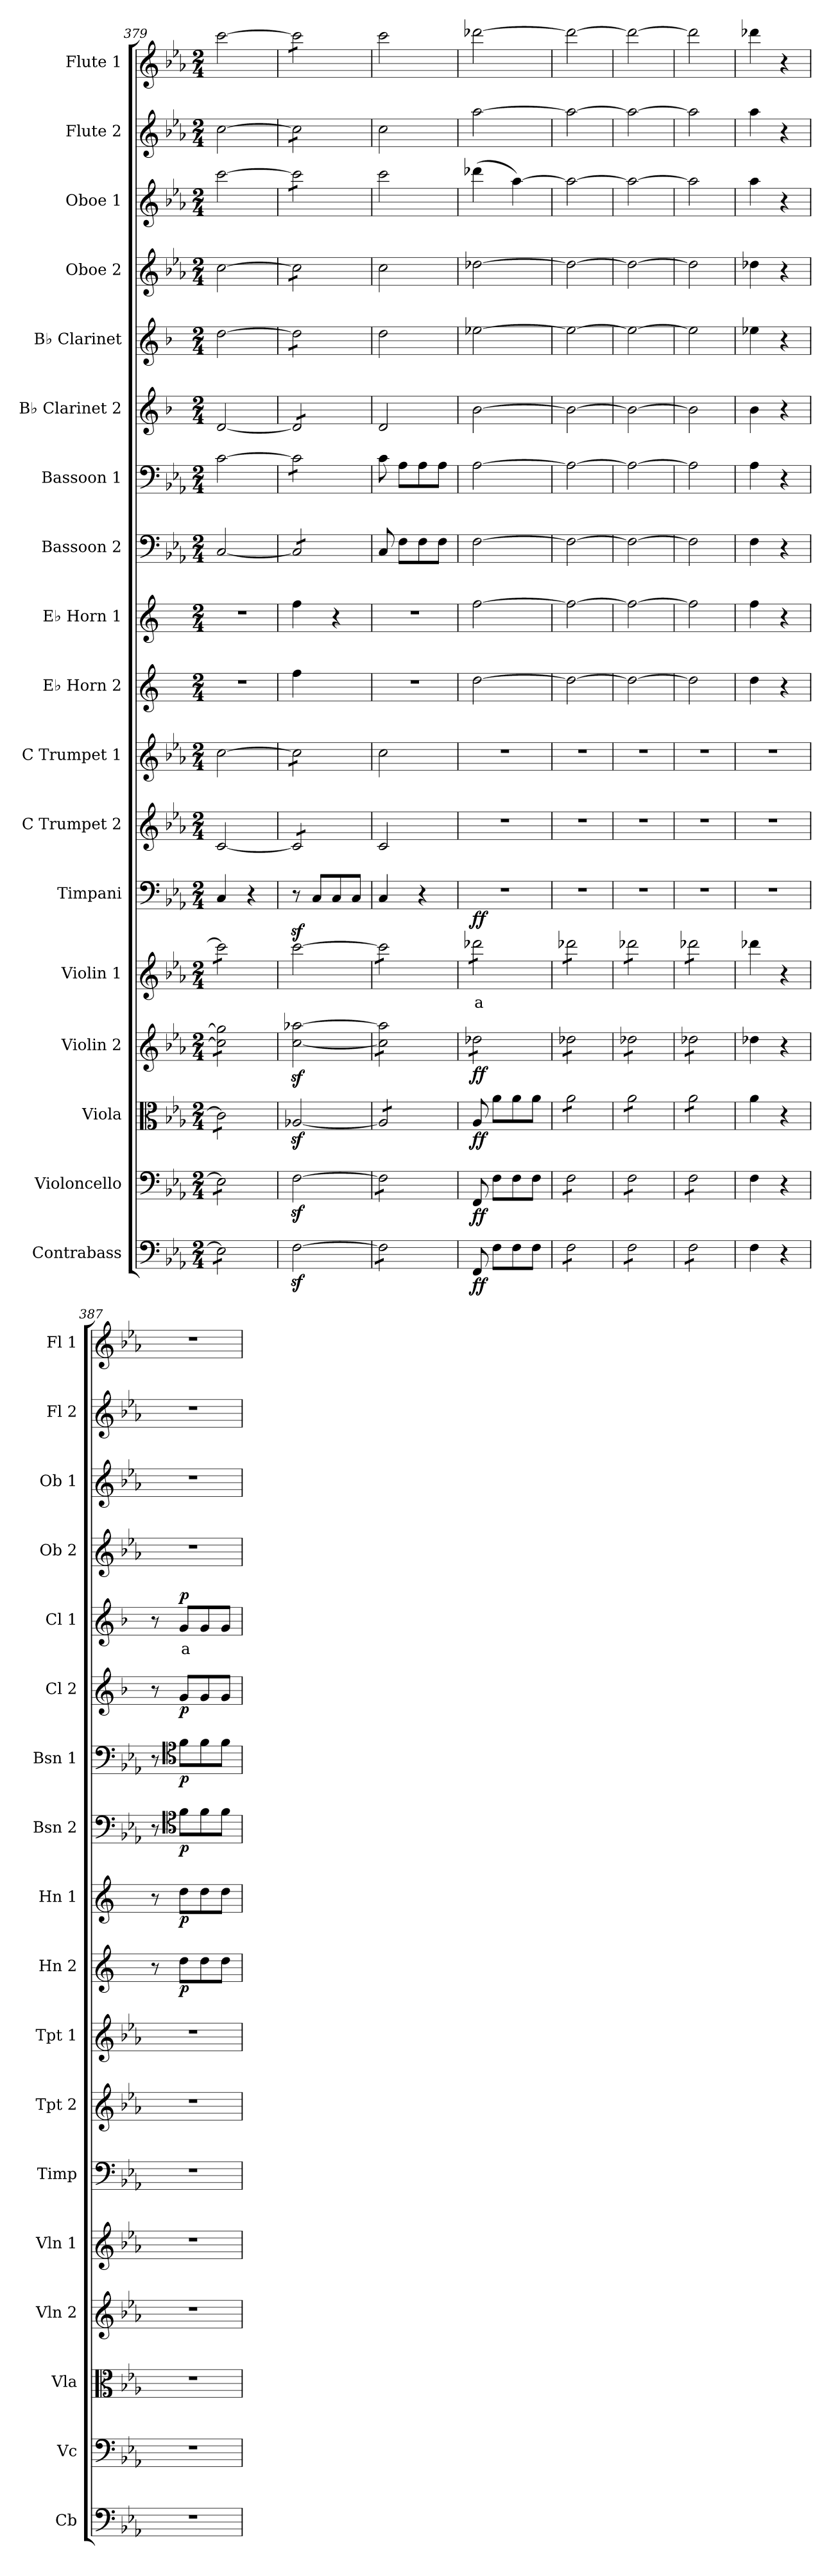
**kern	**dynam	**kern	**dynam	**kern	**dynam	**kern	**dynam	**kern	**text	**dynam	**kern	**kern	**kern	**kern	**dynam	**kern	**dynam	**kern	**dynam	**kern	**dynam	**kern	**dynam	**kern	**text	**dynam	**kern	**kern	**kern	**kern
*part18	*part18	*part17	*part17	*part16	*part16	*part15	*part15	*part14	*part14	*part14	*part13	*part12	*part11	*part10	*part10	*part9	*part9	*part8	*part8	*part7	*part7	*part6	*part6	*part5	*part5	*part5	*part4	*part3	*part2	*part1
*staff18	*staff18	*staff17	*staff17	*staff16	*staff16	*staff15	*staff15	*staff14	*staff14	*staff14	*staff13	*staff12	*staff11	*staff10	*staff10	*staff9	*staff9	*staff8	*staff8	*staff7	*staff7	*staff6	*staff6	*staff5	*staff5	*staff5	*staff4	*staff3	*staff2	*staff1
*I"Contrabass	*	*I"Violoncello	*	*I"Viola	*	*I"Violin 2	*	*I"Violin 1	*	*	*I"Timpani	*I"C Trumpet 2	*I"C Trumpet 1	*I"E♭ Horn 2	*	*I"E♭ Horn 1	*	*I"Bassoon 2	*	*I"Bassoon 1	*	*I"B♭ Clarinet 2	*	*I"B♭ Clarinet	*	*	*I"Oboe 2	*I"Oboe 1	*I"Flute 2	*I"Flute 1
*I'Cb	*	*I'Vc	*	*I'Vla	*	*I'Vln 2	*	*I'Vln 1	*	*	*I'Timp	*I'Tpt 2	*I'Tpt 1	*I'Hn 2	*	*I'Hn 1	*	*I'Bsn 2	*	*I'Bsn 1	*	*I'Cl 2	*	*I'Cl 1	*	*	*I'Ob 2	*I'Ob 1	*I'Fl 2	*I'Fl 1
*clefF4	*	*clefF4	*	*clefC3	*	*clefG2	*	*clefG2	*	*	*clefF4	*clefG2	*clefG2	*clefG2	*	*clefG2	*	*clefF4	*	*clefF4	*	*clefG2	*	*clefG2	*	*	*clefG2	*clefG2	*clefG2	*clefG2
*ITrd7c12	*	*	*	*	*	*	*	*	*	*	*	*	*	*ITrd5c9	*	*ITrd5c9	*	*	*	*	*	*ITrd1c2	*	*ITrd1c2	*	*	*	*	*	*
*k[b-e-a-]	*	*k[b-e-a-]	*	*k[b-e-a-]	*	*k[b-e-a-]	*	*k[b-e-a-]	*	*	*k[b-e-a-]	*k[b-e-a-]	*k[b-e-a-]	*k[b-e-a-]	*	*k[b-e-a-]	*	*k[b-e-a-]	*	*k[b-e-a-]	*	*k[b-e-a-]	*	*k[b-e-a-]	*	*	*k[b-e-a-]	*k[b-e-a-]	*k[b-e-a-]	*k[b-e-a-]
*M2/4	*	*M2/4	*	*M2/4	*	*M2/4	*	*M2/4	*	*	*M2/4	*M2/4	*M2/4	*M2/4	*	*M2/4	*	*M2/4	*	*M2/4	*	*M2/4	*	*M2/4	*	*	*M2/4	*M2/4	*M2/4	*M2/4
=379	=379	=379	=379	=379	=379	=379	=379	=379	=379	=379	=379	=379	=379	=379	=379	=379	=379	=379	=379	=379	=379	=379	=379	=379	=379	=379	=379	=379	=379	=379
*tremolo	*	*	*	*	*	*	*	*	*	*	*	*	*	*	*	*	*	*	*	*	*	*	*	*	*	*	*	*	*	*
*	*	*tremolo	*	*	*	*	*	*	*	*	*	*	*	*	*	*	*	*	*	*	*	*	*	*	*	*	*	*	*	*
*	*	*	*	*tremolo	*	*	*	*	*	*	*	*	*	*	*	*	*	*	*	*	*	*	*	*	*	*	*	*	*	*
*	*	*	*	*	*	*tremolo	*	*	*	*	*	*	*	*	*	*	*	*	*	*	*	*	*	*	*	*	*	*	*	*
*	*	*	*	*	*	*	*	*tremolo	*	*	*	*	*	*	*	*	*	*	*	*	*	*	*	*	*	*	*	*	*	*
8EE\]L	.	8E\]L	.	8c\]L	.	8cc\] 8gg\]L	.	8ccc\]L	.	.	4C/	[2c/	[2cc\	2r	.	2r	.	[2C/	.	[2c\	.	[2c/	.	[2cc\	.	.	[2cc\	[2ccc\	[2cc\	[2ccc\
8EE\	.	8E\	.	8c\	.	8cc\ 8gg\	.	8ccc\	.	.	.	.	.	.	.	.	.	.	.	.	.	.	.	.	.	.	.	.	.	.
8EE\	.	8E\	.	8c\	.	8cc\ 8gg\	.	8ccc\	.	.	4r	.	.	.	.	.	.	.	.	.	.	.	.	.	.	.	.	.	.	.
8EE\J	.	8E\J	.	8c\J	.	8cc\ 8gg\J	.	8ccc\J	.	.	.	.	.	.	.	.	.	.	.	.	.	.	.	.	.	.	.	.	.	.
*	*	*	*	*	*	*	*	*Xtremolo	*	*	*	*	*	*	*	*	*	*	*	*	*	*	*	*	*	*	*	*	*	*
*	*	*	*	*	*	*Xtremolo	*	*	*	*	*	*	*	*	*	*	*	*	*	*	*	*	*	*	*	*	*	*	*	*
*	*	*	*	*Xtremolo	*	*	*	*	*	*	*	*	*	*	*	*	*	*	*	*	*	*	*	*	*	*	*	*	*	*
*	*	*Xtremolo	*	*	*	*	*	*	*	*	*	*	*	*	*	*	*	*	*	*	*	*	*	*	*	*	*	*	*	*
*Xtremolo	*	*	*	*	*	*	*	*	*	*	*	*	*	*	*	*	*	*	*	*	*	*	*	*	*	*	*	*	*	*
=380	=380	=380	=380	=380	=380	=380	=380	=380	=380	=380	=380	=380	=380	=380	=380	=380	=380	=380	=380	=380	=380	=380	=380	=380	=380	=380	=380	=380	=380	=380
*	*	*	*	*	*	*	*	*	*	*	*	*tremolo	*	*	*	*	*	*	*	*	*	*	*	*	*	*	*	*	*	*
*	*	*	*	*	*	*	*	*	*	*	*	*	*tremolo	*	*	*	*	*	*	*	*	*	*	*	*	*	*	*	*	*
*	*	*	*	*	*	*	*	*	*	*	*	*	*	*	*	*	*	*tremolo	*	*	*	*	*	*	*	*	*	*	*	*
*	*	*	*	*	*	*	*	*	*	*	*	*	*	*	*	*	*	*	*	*tremolo	*	*	*	*	*	*	*	*	*	*
*	*	*	*	*	*	*	*	*	*	*	*	*	*	*	*	*	*	*	*	*	*	*tremolo	*	*	*	*	*	*	*	*
*	*	*	*	*	*	*	*	*	*	*	*	*	*	*	*	*	*	*	*	*	*	*	*	*tremolo	*	*	*	*	*	*
*	*	*	*	*	*	*	*	*	*	*	*	*	*	*	*	*	*	*	*	*	*	*	*	*	*	*	*tremolo	*	*	*
*	*	*	*	*	*	*	*	*	*	*	*	*	*	*	*	*	*	*	*	*	*	*	*	*	*	*	*	*tremolo	*	*
*	*	*	*	*	*	*	*	*	*	*	*	*	*	*	*	*	*	*	*	*	*	*	*	*	*	*	*	*	*tremolo	*
*	*	*	*	*	*	*	*	*	*	*	*	*	*	*	*	*	*	*	*	*	*	*	*	*	*	*	*	*	*	*tremolo
[2FFz<\	.	[2Fz<\	.	[2A-Xz</	.	[2cc\z< [2aa-X\z<	.	[2cccz<\	.	.	8r	8c/]L	8cc\]L	4a-\	.	4a-\	.	8C/]L	.	8c\]L	.	8c/]L	.	8cc\]L	.	.	8cc\]L	8ccc\]L	8cc\]L	8ccc\]L
.	.	.	.	.	.	.	.	.	.	.	8C/L	8c/	8cc\	.	.	.	.	8C/	.	8c\	.	8c/	.	8cc\	.	.	8cc\	8ccc\	8cc\	8ccc\
.	.	.	.	.	.	.	.	.	.	.	8C/	8c/	8cc\	4ryy	.	4r	.	8C/	.	8c\	.	8c/	.	8cc\	.	.	8cc\	8ccc\	8cc\	8ccc\
.	.	.	.	.	.	.	.	.	.	.	8C/J	8c/J	8cc\J	.	.	.	.	8C/J	.	8c\J	.	8c/J	.	8cc\J	.	.	8cc\J	8ccc\J	8cc\J	8ccc\J
*	*	*	*	*	*	*	*	*	*	*	*	*	*	*	*	*	*	*	*	*	*	*	*	*	*	*	*	*	*	*Xtremolo
*	*	*	*	*	*	*	*	*	*	*	*	*	*	*	*	*	*	*	*	*	*	*	*	*	*	*	*	*	*Xtremolo	*
*	*	*	*	*	*	*	*	*	*	*	*	*	*	*	*	*	*	*	*	*	*	*	*	*	*	*	*	*Xtremolo	*	*
*	*	*	*	*	*	*	*	*	*	*	*	*	*	*	*	*	*	*	*	*	*	*	*	*	*	*	*Xtremolo	*	*	*
*	*	*	*	*	*	*	*	*	*	*	*	*	*	*	*	*	*	*	*	*	*	*	*	*Xtremolo	*	*	*	*	*	*
*	*	*	*	*	*	*	*	*	*	*	*	*	*	*	*	*	*	*	*	*	*	*Xtremolo	*	*	*	*	*	*	*	*
*	*	*	*	*	*	*	*	*	*	*	*	*	*	*	*	*	*	*	*	*Xtremolo	*	*	*	*	*	*	*	*	*	*
*	*	*	*	*	*	*	*	*	*	*	*	*	*	*	*	*	*	*Xtremolo	*	*	*	*	*	*	*	*	*	*	*	*
*	*	*	*	*	*	*	*	*	*	*	*	*	*Xtremolo	*	*	*	*	*	*	*	*	*	*	*	*	*	*	*	*	*
*	*	*	*	*	*	*	*	*	*	*	*	*Xtremolo	*	*	*	*	*	*	*	*	*	*	*	*	*	*	*	*	*	*
!!LO:PB:g=z
=381	=381	=381	=381	=381	=381	=381	=381	=381	=381	=381	=381	=381	=381	=381	=381	=381	=381	=381	=381	=381	=381	=381	=381	=381	=381	=381	=381	=381	=381	=381
*tremolo	*	*	*	*	*	*	*	*	*	*	*	*	*	*	*	*	*	*	*	*	*	*	*	*	*	*	*	*	*	*
*	*	*tremolo	*	*	*	*	*	*	*	*	*	*	*	*	*	*	*	*	*	*	*	*	*	*	*	*	*	*	*	*
*	*	*	*	*tremolo	*	*	*	*	*	*	*	*	*	*	*	*	*	*	*	*	*	*	*	*	*	*	*	*	*	*
*	*	*	*	*	*	*tremolo	*	*	*	*	*	*	*	*	*	*	*	*	*	*	*	*	*	*	*	*	*	*	*	*
*	*	*	*	*	*	*	*	*tremolo	*	*	*	*	*	*	*	*	*	*	*	*	*	*	*	*	*	*	*	*	*	*
8FF\]L	.	8F\]L	.	8A-/]L	.	8cc\] 8aa-\]L	.	8ccc\]L	.	.	4C/	2c/	2cc\	2r	.	2r	.	8C/	.	8c\	.	2c/	.	2cc\	.	.	2cc\	2ccc\	2cc\	2ccc\
8FF\	.	8F\	.	8A-/	.	8cc\ 8aa-\	.	8ccc\	.	.	.	.	.	.	.	.	.	8F\L	.	8A-\L	.	.	.	.	.	.	.	.	.	.
8FF\	.	8F\	.	8A-/	.	8cc\ 8aa-\	.	8ccc\	.	.	4r	.	.	.	.	.	.	8F\	.	8A-\	.	.	.	.	.	.	.	.	.	.
8FF\J	.	8F\J	.	8A-/J	.	8cc\ 8aa-\J	.	8ccc\J	.	.	.	.	.	.	.	.	.	8F\J	.	8A-\J	.	.	.	.	.	.	.	.	.	.
*	*	*	*	*Xtremolo	*	*	*	*	*	*	*	*	*	*	*	*	*	*	*	*	*	*	*	*	*	*	*	*	*	*
*	*	*Xtremolo	*	*	*	*	*	*	*	*	*	*	*	*	*	*	*	*	*	*	*	*	*	*	*	*	*	*	*	*
*Xtremolo	*	*	*	*	*	*	*	*	*	*	*	*	*	*	*	*	*	*	*	*	*	*	*	*	*	*	*	*	*	*
=382	=382	=382	=382	=382	=382	=382	=382	=382	=382	=382	=382	=382	=382	=382	=382	=382	=382	=382	=382	=382	=382	=382	=382	=382	=382	=382	=382	=382	=382	=382
!	!LO:DY:b	!	!LO:DY:b	!	!LO:DY:b	!	!LO:DY:b	!	!LO:LY:b:color=#FF0000	!LO:DY:b	!	!	!	!	!	!	!	!	!	!	!	!	!	!	!	!	!	!	!	!
8FFF/	ff	8FF/	ff	8A-/	ff	8dd-X\L	ff	8ddd-X\L	a	ff	2r	2r	2r	[2f\	.	[2a-\	.	[2F\	.	[2A-\	.	[2a-\	.	[2dd-X\	.	.	[2dd-X\	(4ddd-X\	[2aa-\	[2ddd-X\
8FF\L	.	8F\L	.	8a-\L	.	8dd-X\	.	8ddd-X\	.	.	.	.	.	.	.	.	.	.	.	.	.	.	.	.	.	.	.	.	.	.
8FF\	.	8F\	.	8a-\	.	8dd-X\	.	8ddd-X\	.	.	.	.	.	.	.	.	.	.	.	.	.	.	.	.	.	.	.	[4aa-\)	.	.
8FF\J	.	8F\J	.	8a-\J	.	8dd-X\J	.	8ddd-X\J	.	.	.	.	.	.	.	.	.	.	.	.	.	.	.	.	.	.	.	.	.	.
=383	=383	=383	=383	=383	=383	=383	=383	=383	=383	=383	=383	=383	=383	=383	=383	=383	=383	=383	=383	=383	=383	=383	=383	=383	=383	=383	=383	=383	=383	=383
*tremolo	*	*	*	*	*	*	*	*	*	*	*	*	*	*	*	*	*	*	*	*	*	*	*	*	*	*	*	*	*	*
*	*	*tremolo	*	*	*	*	*	*	*	*	*	*	*	*	*	*	*	*	*	*	*	*	*	*	*	*	*	*	*	*
*	*	*	*	*tremolo	*	*	*	*	*	*	*	*	*	*	*	*	*	*	*	*	*	*	*	*	*	*	*	*	*	*
8FF\L	.	8F\L	.	8a-\L	.	8dd-X\L	.	8ddd-X\L	.	.	2r	2r	2r	2f\_	.	2a-\_	.	2F\_	.	2A-\_	.	2a-\_	.	2dd-\_	.	.	2dd-\_	2aa-\_	2aa-\_	2ddd-\_
8FF\	.	8F\	.	8a-\	.	8dd-X\	.	8ddd-X\	.	.	.	.	.	.	.	.	.	.	.	.	.	.	.	.	.	.	.	.	.	.
8FF\	.	8F\	.	8a-\	.	8dd-X\	.	8ddd-X\	.	.	.	.	.	.	.	.	.	.	.	.	.	.	.	.	.	.	.	.	.	.
8FF\J	.	8F\J	.	8a-\J	.	8dd-X\J	.	8ddd-X\J	.	.	.	.	.	.	.	.	.	.	.	.	.	.	.	.	.	.	.	.	.	.
=384	=384	=384	=384	=384	=384	=384	=384	=384	=384	=384	=384	=384	=384	=384	=384	=384	=384	=384	=384	=384	=384	=384	=384	=384	=384	=384	=384	=384	=384	=384
8FF\L	.	8F\L	.	8a-\L	.	8dd-X\L	.	8ddd-X\L	.	.	2r	2r	2r	2f\_	.	2a-\_	.	2F\_	.	2A-\_	.	2a-\_	.	2dd-\_	.	.	2dd-\_	2aa-\_	2aa-\_	2ddd-\_
8FF\	.	8F\	.	8a-\	.	8dd-X\	.	8ddd-X\	.	.	.	.	.	.	.	.	.	.	.	.	.	.	.	.	.	.	.	.	.	.
8FF\	.	8F\	.	8a-\	.	8dd-X\	.	8ddd-X\	.	.	.	.	.	.	.	.	.	.	.	.	.	.	.	.	.	.	.	.	.	.
8FF\J	.	8F\J	.	8a-\J	.	8dd-X\J	.	8ddd-X\J	.	.	.	.	.	.	.	.	.	.	.	.	.	.	.	.	.	.	.	.	.	.
=385	=385	=385	=385	=385	=385	=385	=385	=385	=385	=385	=385	=385	=385	=385	=385	=385	=385	=385	=385	=385	=385	=385	=385	=385	=385	=385	=385	=385	=385	=385
8FF\L	.	8F\L	.	8a-\L	.	8dd-X\L	.	8ddd-X\L	.	.	2r	2r	2r	2f\]	.	2a-\]	.	2F\]	.	2A-\]	.	2a-\]	.	2dd-\]	.	.	2dd-\]	2aa-\]	2aa-\]	2ddd-\]
8FF\	.	8F\	.	8a-\	.	8dd-X\	.	8ddd-X\	.	.	.	.	.	.	.	.	.	.	.	.	.	.	.	.	.	.	.	.	.	.
8FF\	.	8F\	.	8a-\	.	8dd-X\	.	8ddd-X\	.	.	.	.	.	.	.	.	.	.	.	.	.	.	.	.	.	.	.	.	.	.
8FF\J	.	8F\J	.	8a-\J	.	8dd-X\J	.	8ddd-X\J	.	.	.	.	.	.	.	.	.	.	.	.	.	.	.	.	.	.	.	.	.	.
*	*	*	*	*	*	*	*	*Xtremolo	*	*	*	*	*	*	*	*	*	*	*	*	*	*	*	*	*	*	*	*	*	*
*	*	*	*	*	*	*Xtremolo	*	*	*	*	*	*	*	*	*	*	*	*	*	*	*	*	*	*	*	*	*	*	*	*
*	*	*	*	*Xtremolo	*	*	*	*	*	*	*	*	*	*	*	*	*	*	*	*	*	*	*	*	*	*	*	*	*	*
*	*	*Xtremolo	*	*	*	*	*	*	*	*	*	*	*	*	*	*	*	*	*	*	*	*	*	*	*	*	*	*	*	*
*Xtremolo	*	*	*	*	*	*	*	*	*	*	*	*	*	*	*	*	*	*	*	*	*	*	*	*	*	*	*	*	*	*
=386	=386	=386	=386	=386	=386	=386	=386	=386	=386	=386	=386	=386	=386	=386	=386	=386	=386	=386	=386	=386	=386	=386	=386	=386	=386	=386	=386	=386	=386	=386
4FF\	.	4F\	.	4a-\	.	4dd-X\	.	4ddd-X\	.	.	2r	2r	2r	4f\	.	4a-\	.	4F\	.	4A-\	.	4a-\	.	4dd-X\	.	.	4dd-X\	4aa-\	4aa-\	4ddd-X\
4r	.	4r	.	4r	.	4r	.	4r	.	.	.	.	.	4r	.	4r	.	4r	.	4r	.	4r	.	4r	.	.	4r	4r	4r	4r
=387	=387	=387	=387	=387	=387	=387	=387	=387	=387	=387	=387	=387	=387	=387	=387	=387	=387	=387	=387	=387	=387	=387	=387	=387	=387	=387	=387	=387	=387	=387
2r	.	2r	.	2r	.	2r	.	2r	.	.	2r	2r	2r	8r	.	8r	.	8r	.	8r	.	8r	.	8r	.	.	2r	2r	2r	2r
*	*	*	*	*	*	*	*	*	*	*	*	*	*	*	*	*	*	*clefC4	*	*clefC4	*	*	*	*	*	*	*	*	*	*
!	!	!	!	!	!	!	!	!	!	!	!	!	!	!	!LO:DY:b	!	!LO:DY:b	!	!LO:DY:b	!	!LO:DY:b	!	!LO:DY:b	!	!LO:LY:b:color=#FF0000	!LO:DY:b	!	!	!	!
.	.	.	.	.	.	.	.	.	.	.	.	.	.	8f\L	p	8f\L	p	8f\L	p	8f\L	p	8f/L	p	8f/L	a	p	.	.	.	.
.	.	.	.	.	.	.	.	.	.	.	.	.	.	8f\	.	8f\	.	8f\	.	8f\	.	8f/	.	8f/	.	.	.	.	.	.
.	.	.	.	.	.	.	.	.	.	.	.	.	.	8f\J	.	8f\J	.	8f\J	.	8f\J	.	8f/J	.	8f/J	.	.	.	.	.	.
=	=	=	=	=	=	=	=	=	=	=	=	=	=	=	=	=	=	=	=	=	=	=	=	=	=	=	=	=	=	=
*-	*-	*-	*-	*-	*-	*-	*-	*-	*-	*-	*-	*-	*-	*-	*-	*-	*-	*-	*-	*-	*-	*-	*-	*-	*-	*-	*-	*-	*-	*-
